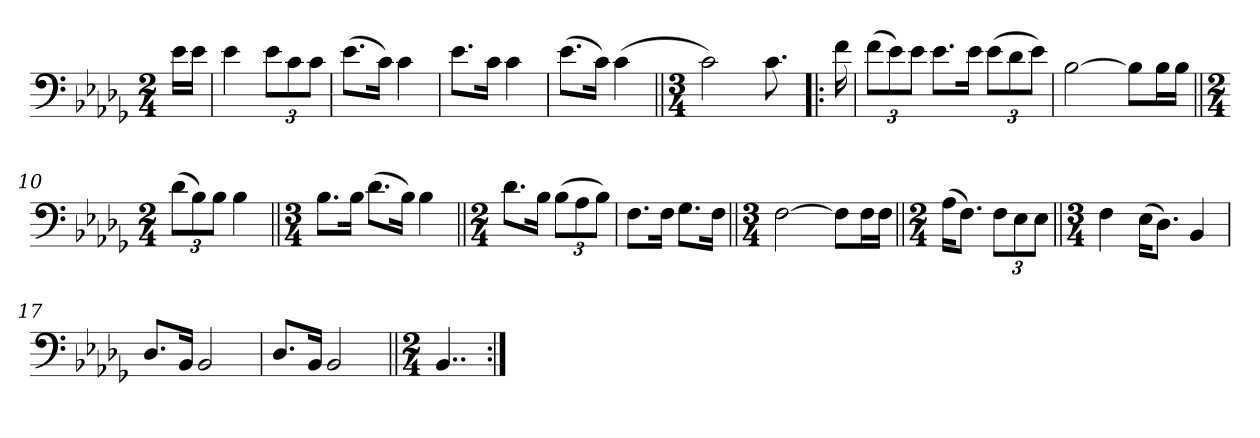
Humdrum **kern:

**kern
*part1
*staff1
*clefF4
*k[b-e-a-d-g-]
*D-:
*M2/4
*MM58
=1
16e-\LL
16e-\JJ
=2
4e-\
*Xbrackettup
12e-\L
12c\
12c\J
=3
(>8.e-\L
16c\Jk)
4c\
=4
8.e-\L
16c\Jk
4c\
=5
(>8.e-\L
16c\Jk)
(>4c\
=6||
*M3/4
2c\)
8.c\
=7!|:
16f\
=8
(>12f\L
12e-\)
12e-\J
8.e-\L
16e-\Jk
(>12e-\L
12d-\
12e-\J)
!!LO:LB:g=z
=9
[2B-\
8B-\L]
16B-\L
16B-\JJ
=10||
*M2/4
(>12d-\L
12B-\)
12B-\J
4B-\
=11||
*M3/4
8.B-\L
16B-\Jk
(>8.d-\L
16B-\Jk)
4B-\
=12||
*M2/4
8.d-\L
16B-\Jk
(>12B-\L
12A-\
12B-\J)
=13
8.F\L
16F\Jk
8.G-\L
16F\Jk
=14||
*M3/4
[2F\
8F\L]
16F\L
16F\JJ
=15||
*M2/4
(>16A-\KL
8.F\J)
12F\L
12E-\
12E-\J
!!LO:LB:g=z
=16||
*M3/4
4F\
(>16E-\KL
8.D-\J)
4BB-/
=17
8.D-/L
16BB-/Jk
2BB-/
=18
8.D-/L
16BB-/Jk
2BB-/
=19||
*M2/4
4..BB-/
=:|!
*-
